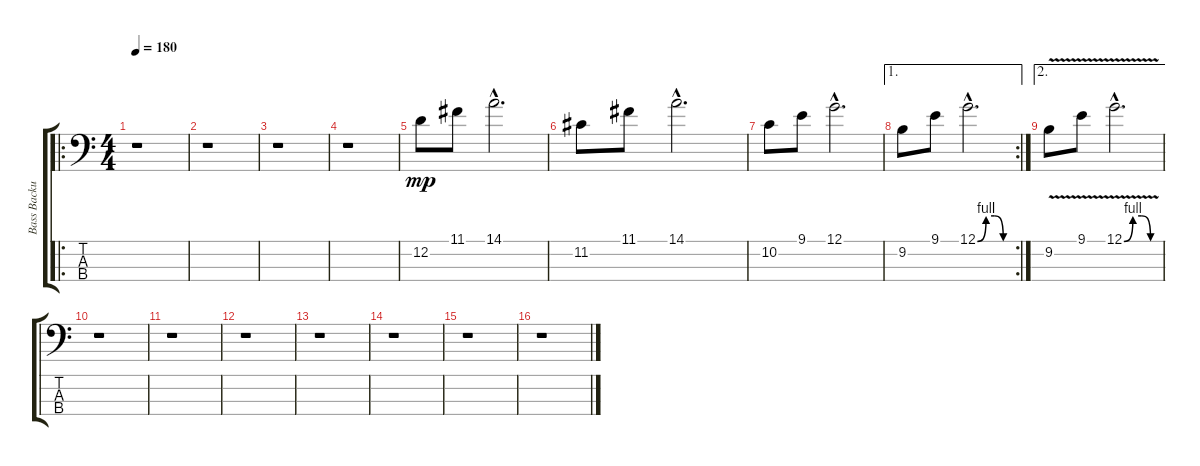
\track ("Bass Backup" "Bass Backu") {instrument electricbasspick}
\staff {score tabs}
\tuning (G2 D2 A1 E1) {hide}
\ro
\ts (4 4)
\tempo 180
\clef f4
\ks c
r.1{dy mp instrument electricbasspick} |
r.1 |
r.1 |
r.1 |
12.2.8{instrument stringensemble1} 11.1.8 14.1{hac}.2{d} |
11.2.8 11.1.8 14.1{hac}.2{d} |
10.2.8 9.1.8 12.1{hac}.2{d} |
\ae 1
\rc 2
9.2.8 9.1.8 12.1{be (custom 0 0 15 4 30 4 45 0 60 0) hac}.2{d} |
\ae 2
9.2{v}.8 9.1{v}.8 12.1{be (custom 0 0 15 4 30 4 45 0 60 0) v hac}.2{d} |
r.1{instrument electricbasspick} |
r.1 |
r.1 |
r.1 |
r.1 |
r.1 |
r.1
